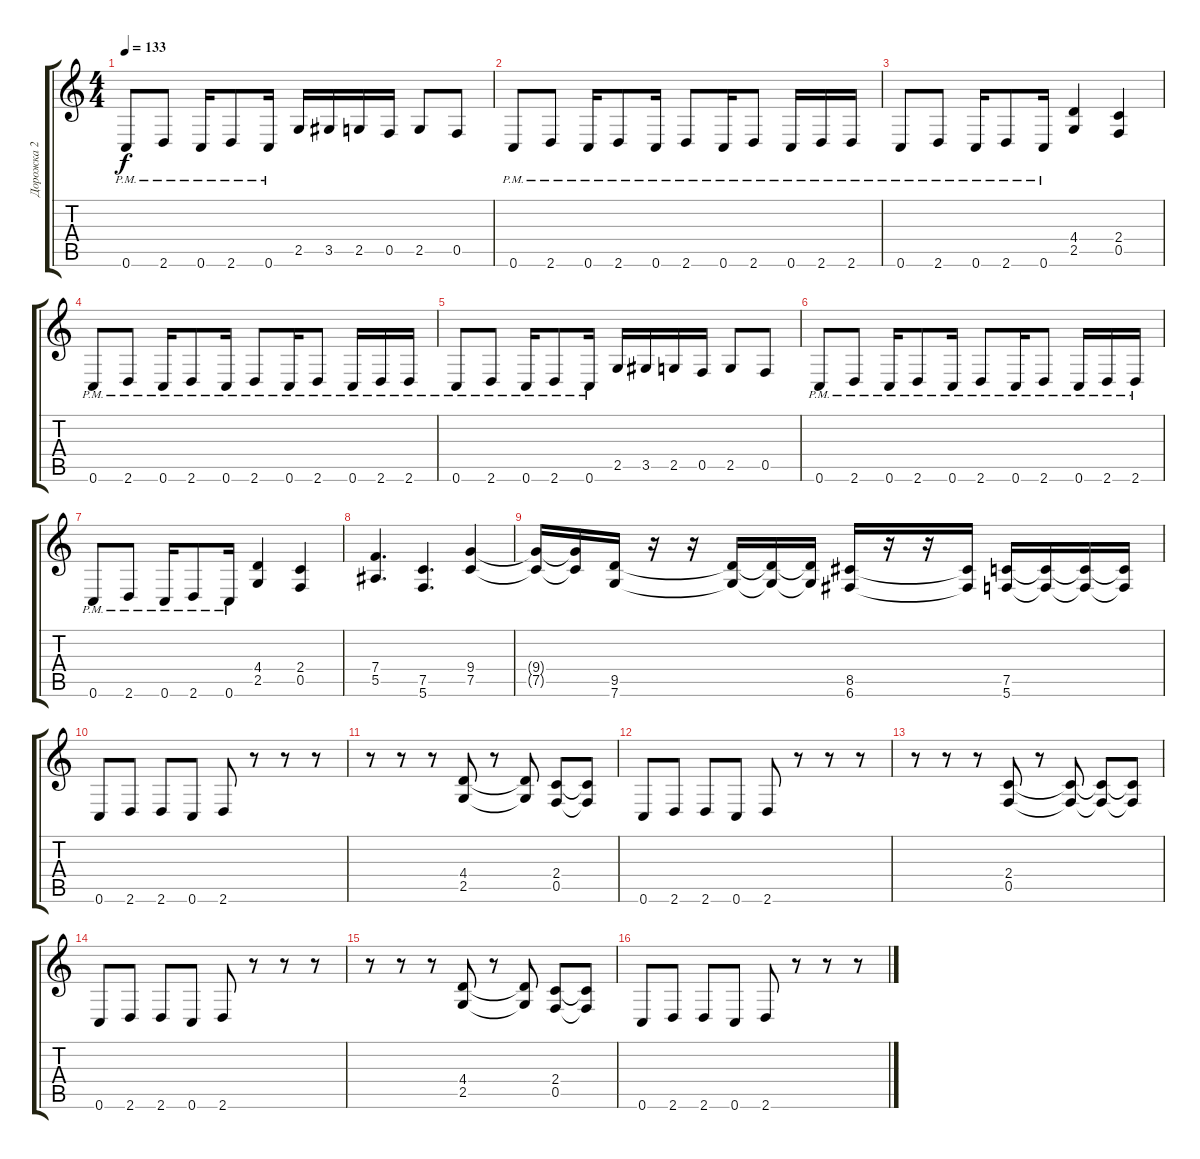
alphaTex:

\track ("Дорожка 2" "Дорожка 2") {instrument overdrivenguitar}
\staff {score tabs}
\tuning (C4 G3 Eb3 Bb2 F2 C2) {hide}
\ts (4 4)
\tempo 133
\clef g2
\ks c
0.6{pm}.8{dy f} 2.6{pm}.8 0.6{pm}.16 2.6{pm}.8 0.6{pm}.16 2.5.16 3.5.16 2.5.16 0.5.16 2.5.8 0.5.8 |
0.6{pm}.8 2.6{pm}.8 0.6{pm}.16 2.6{pm}.8 0.6{pm}.16 2.6{pm}.8 0.6{pm}.16 2.6{pm}.8 0.6{pm}.16 2.6{pm}.16 2.6{pm}.16 |
0.6{pm}.8 2.6{pm}.8 0.6{pm}.16 2.6{pm}.8 0.6{pm}.16 (4.4 2.5).4 (2.4 0.5).4 |
0.6{pm}.8 2.6{pm}.8 0.6{pm}.16 2.6{pm}.8 0.6{pm}.16 2.6{pm}.8 0.6{pm}.16 2.6{pm}.8 0.6{pm}.16 2.6{pm}.16 2.6{pm}.16 |
0.6{pm}.8 2.6{pm}.8 0.6{pm}.16 2.6{pm}.8 0.6{pm}.16 2.5.16 3.5.16 2.5.16 0.5.16 2.5.8 0.5.8 |
0.6{pm}.8 2.6{pm}.8 0.6{pm}.16 2.6{pm}.8 0.6{pm}.16 2.6{pm}.8 0.6{pm}.16 2.6{pm}.8 0.6{pm}.16 2.6{pm}.16 2.6{pm}.16 |
0.6{pm}.8 2.6{pm}.8 0.6{pm}.16 2.6{pm}.8 0.6{pm}.16 (4.4 2.5).4 (2.4 0.5).4 |
(7.4 5.5).4{d} (7.5 5.6).4{d} (9.4 7.5).4 |
(9.4{t} 7.5{t}).16 (9.4{t} 7.5{t}).16 (9.5 7.6).16 r.16 r.16 (9.5{t} 7.6{t}).16 (9.5{t} 7.6{t}).16 (9.5{t} 7.6{t}).16 (8.5 6.6).16 r.16 r.16 (8.5{t} 6.6{t}).16 (7.5 5.6).16 (7.5{t} 5.6{t}).16 (7.5{t} 5.6{t}).16 (7.5{t} 5.6{t}).16 |
0.6.8 2.6.8 2.6.8 0.6.8 2.6.8 r.8 r.8 r.8 |
r.8 r.8 r.8 (4.4 2.5).8 r.8 (4.4{t} 2.5{t}).8 (2.4 0.5).8 (2.4{t} 0.5{t}).8 |
0.6.8 2.6.8 2.6.8 0.6.8 2.6.8 r.8 r.8 r.8 |
r.8 r.8 r.8 (2.4 0.5).8 r.8 (2.4{t} 0.5{t}).8 (2.4{t} 0.5{t}).8 (2.4{t} 0.5{t}).8 |
0.6.8 2.6.8 2.6.8 0.6.8 2.6.8 r.8 r.8 r.8 |
r.8 r.8 r.8 (4.4 2.5).8 r.8 (4.4{t} 2.5{t}).8 (2.4 0.5).8 (2.4{t} 0.5{t}).8 |
0.6.8 2.6.8 2.6.8 0.6.8 2.6.8 r.8 r.8 r.8
